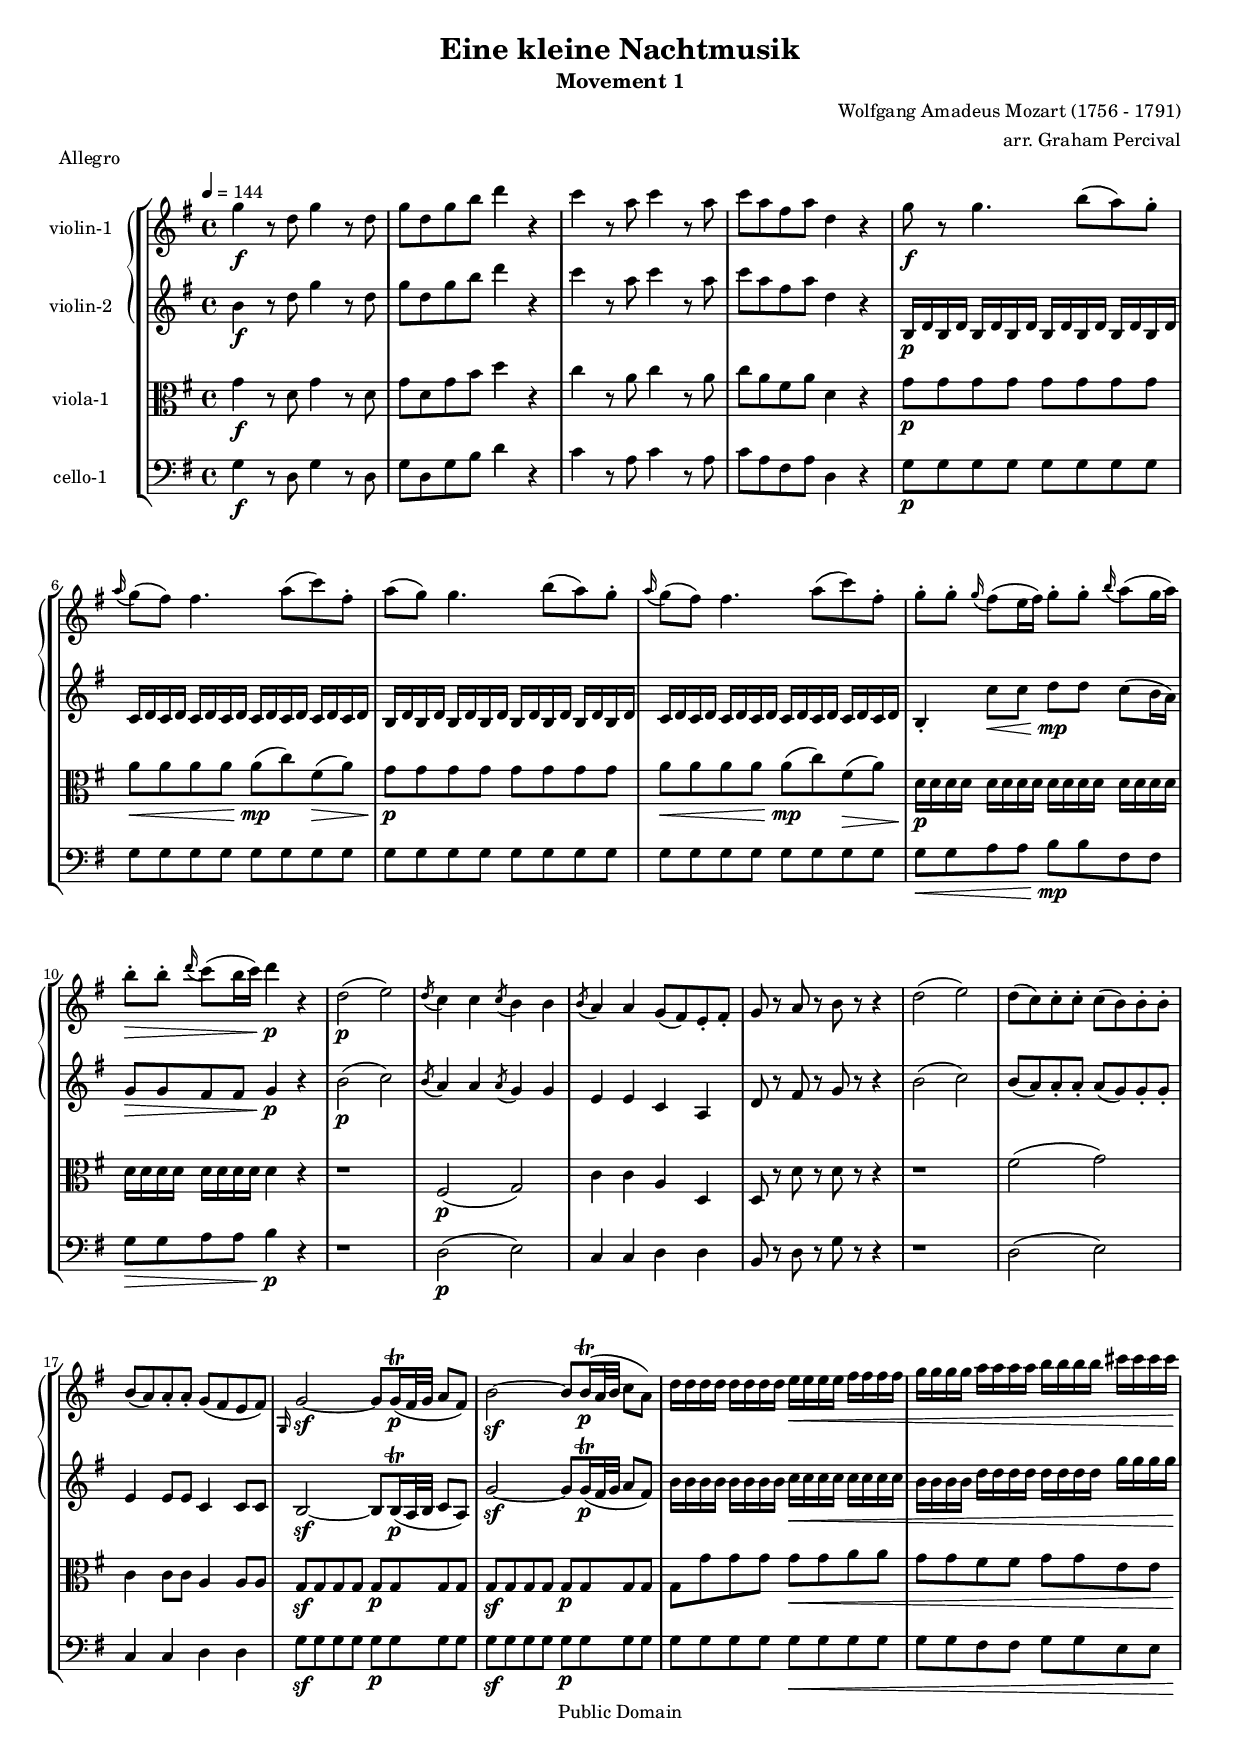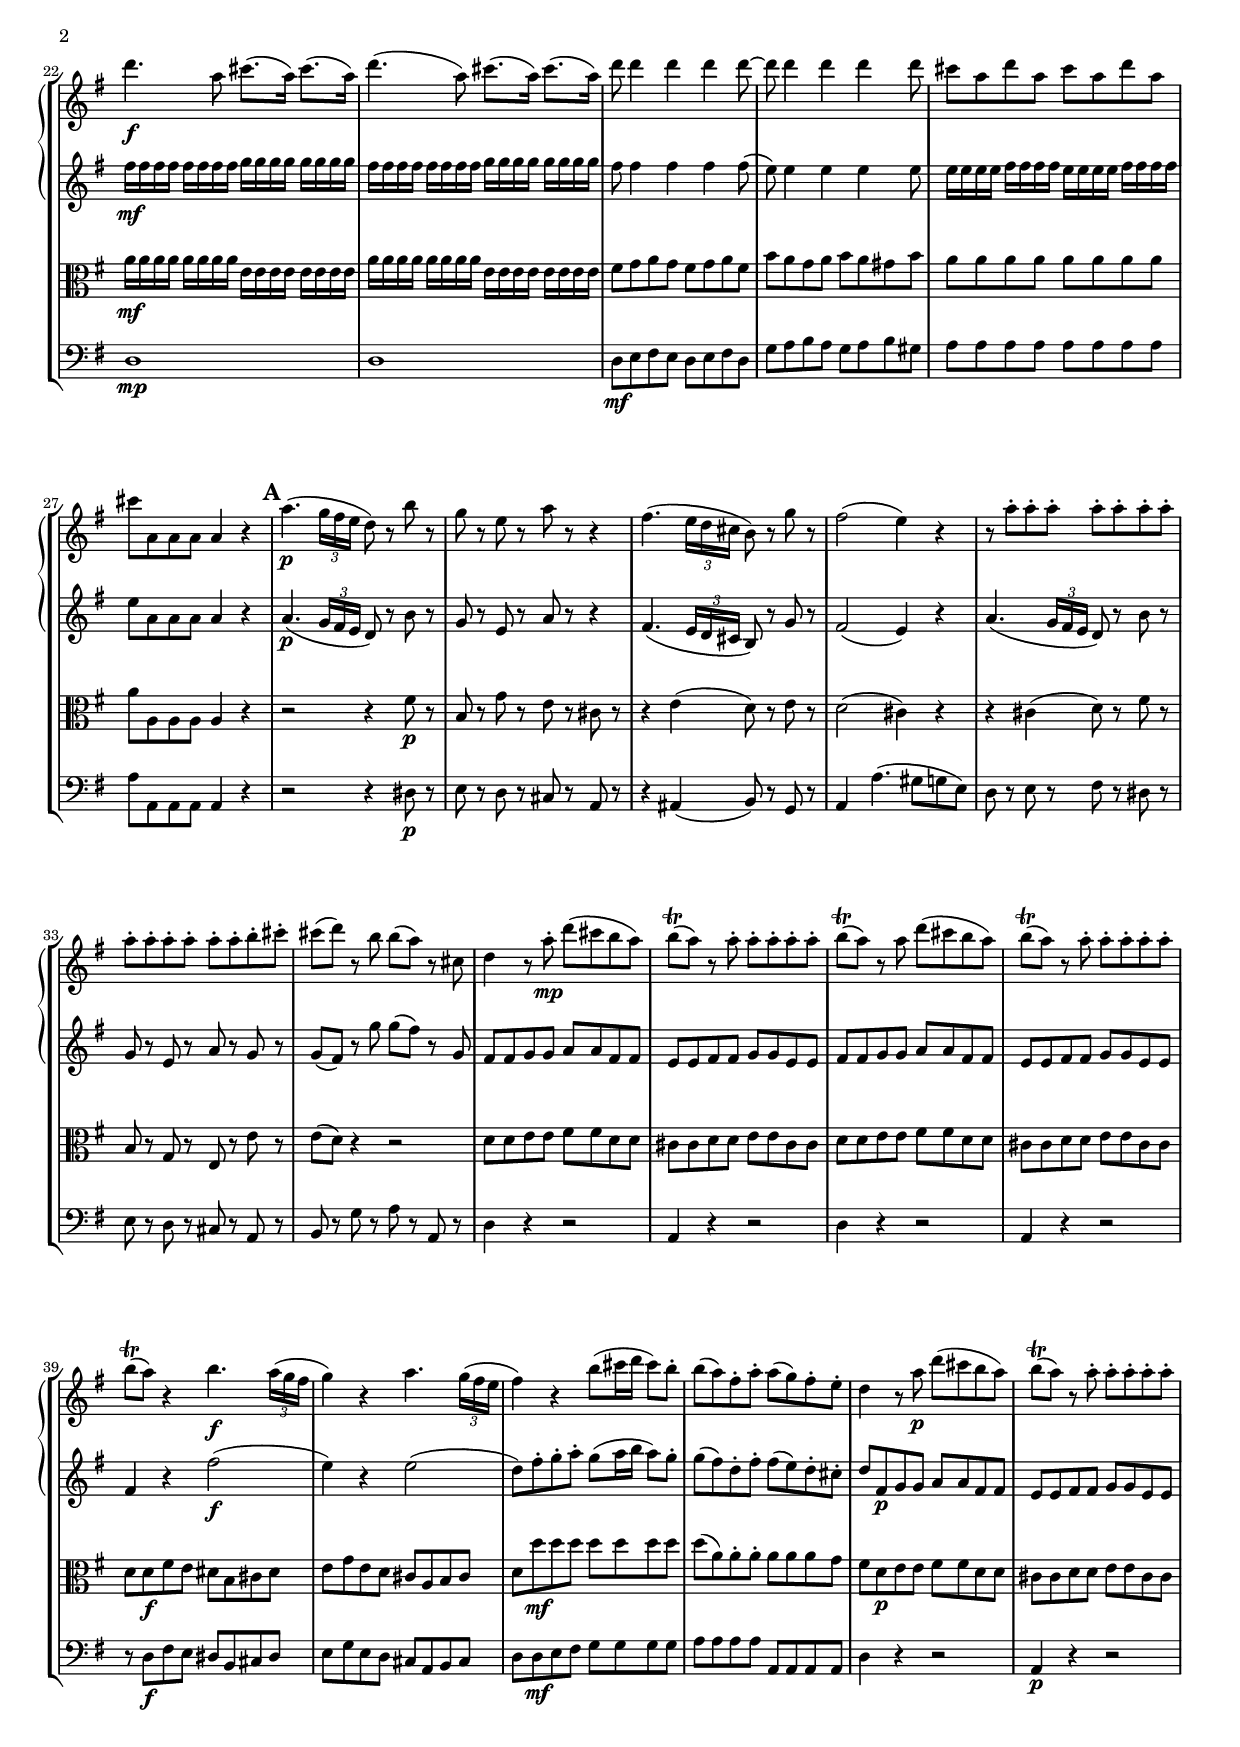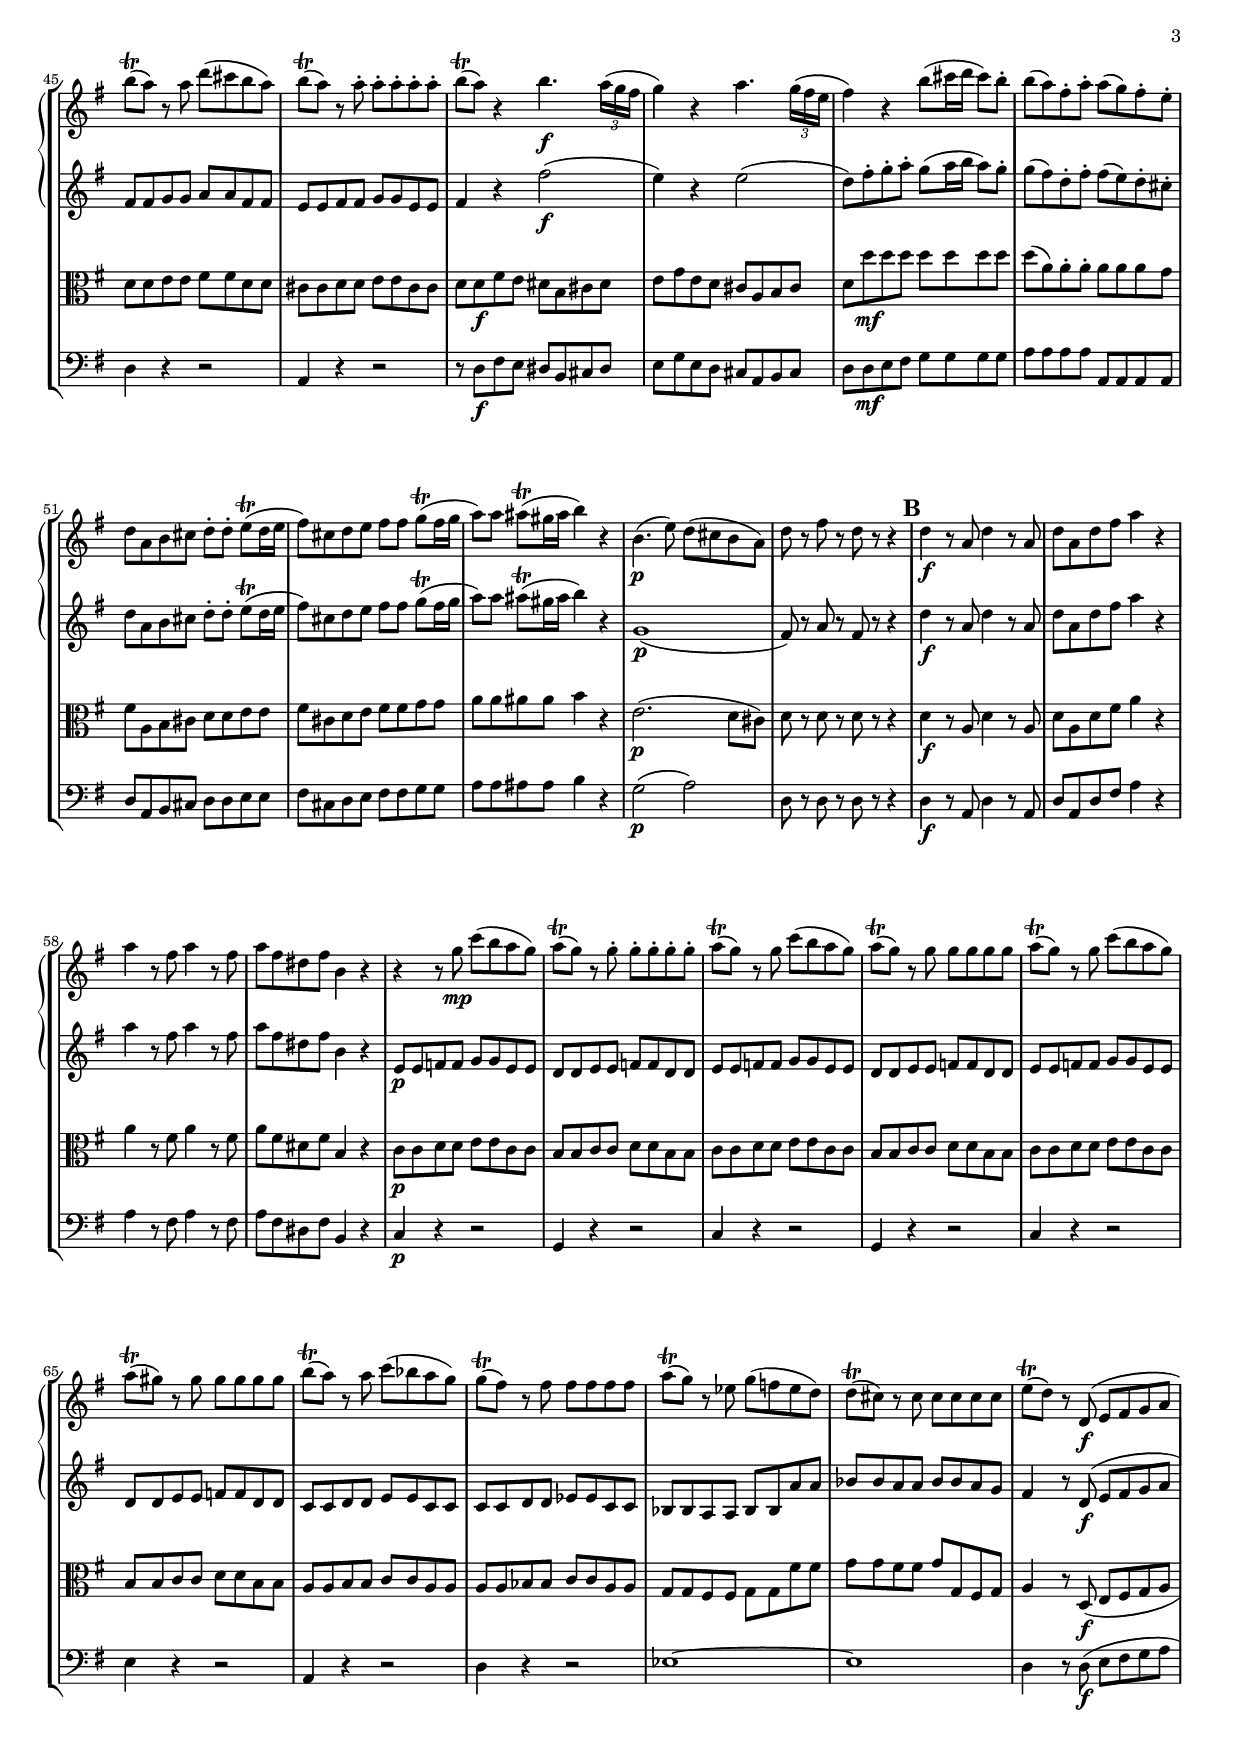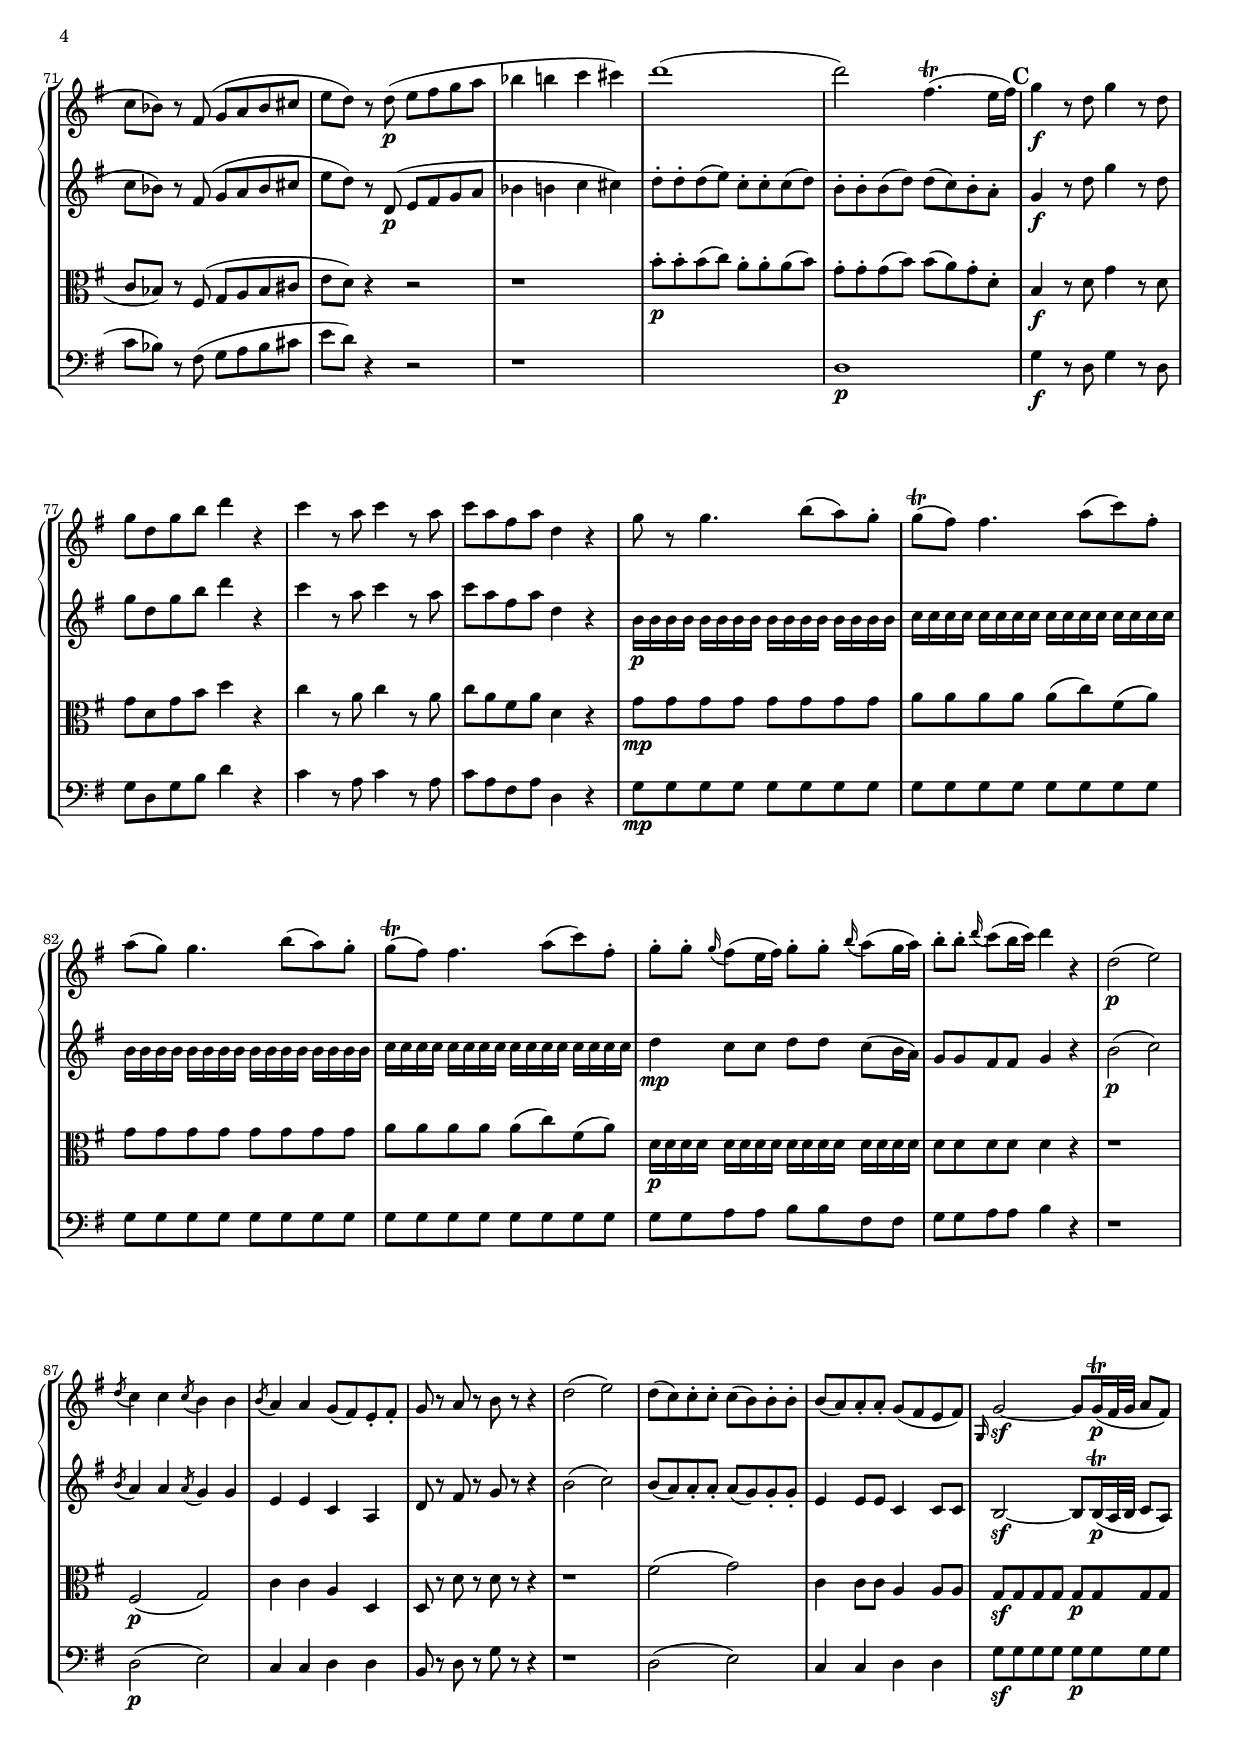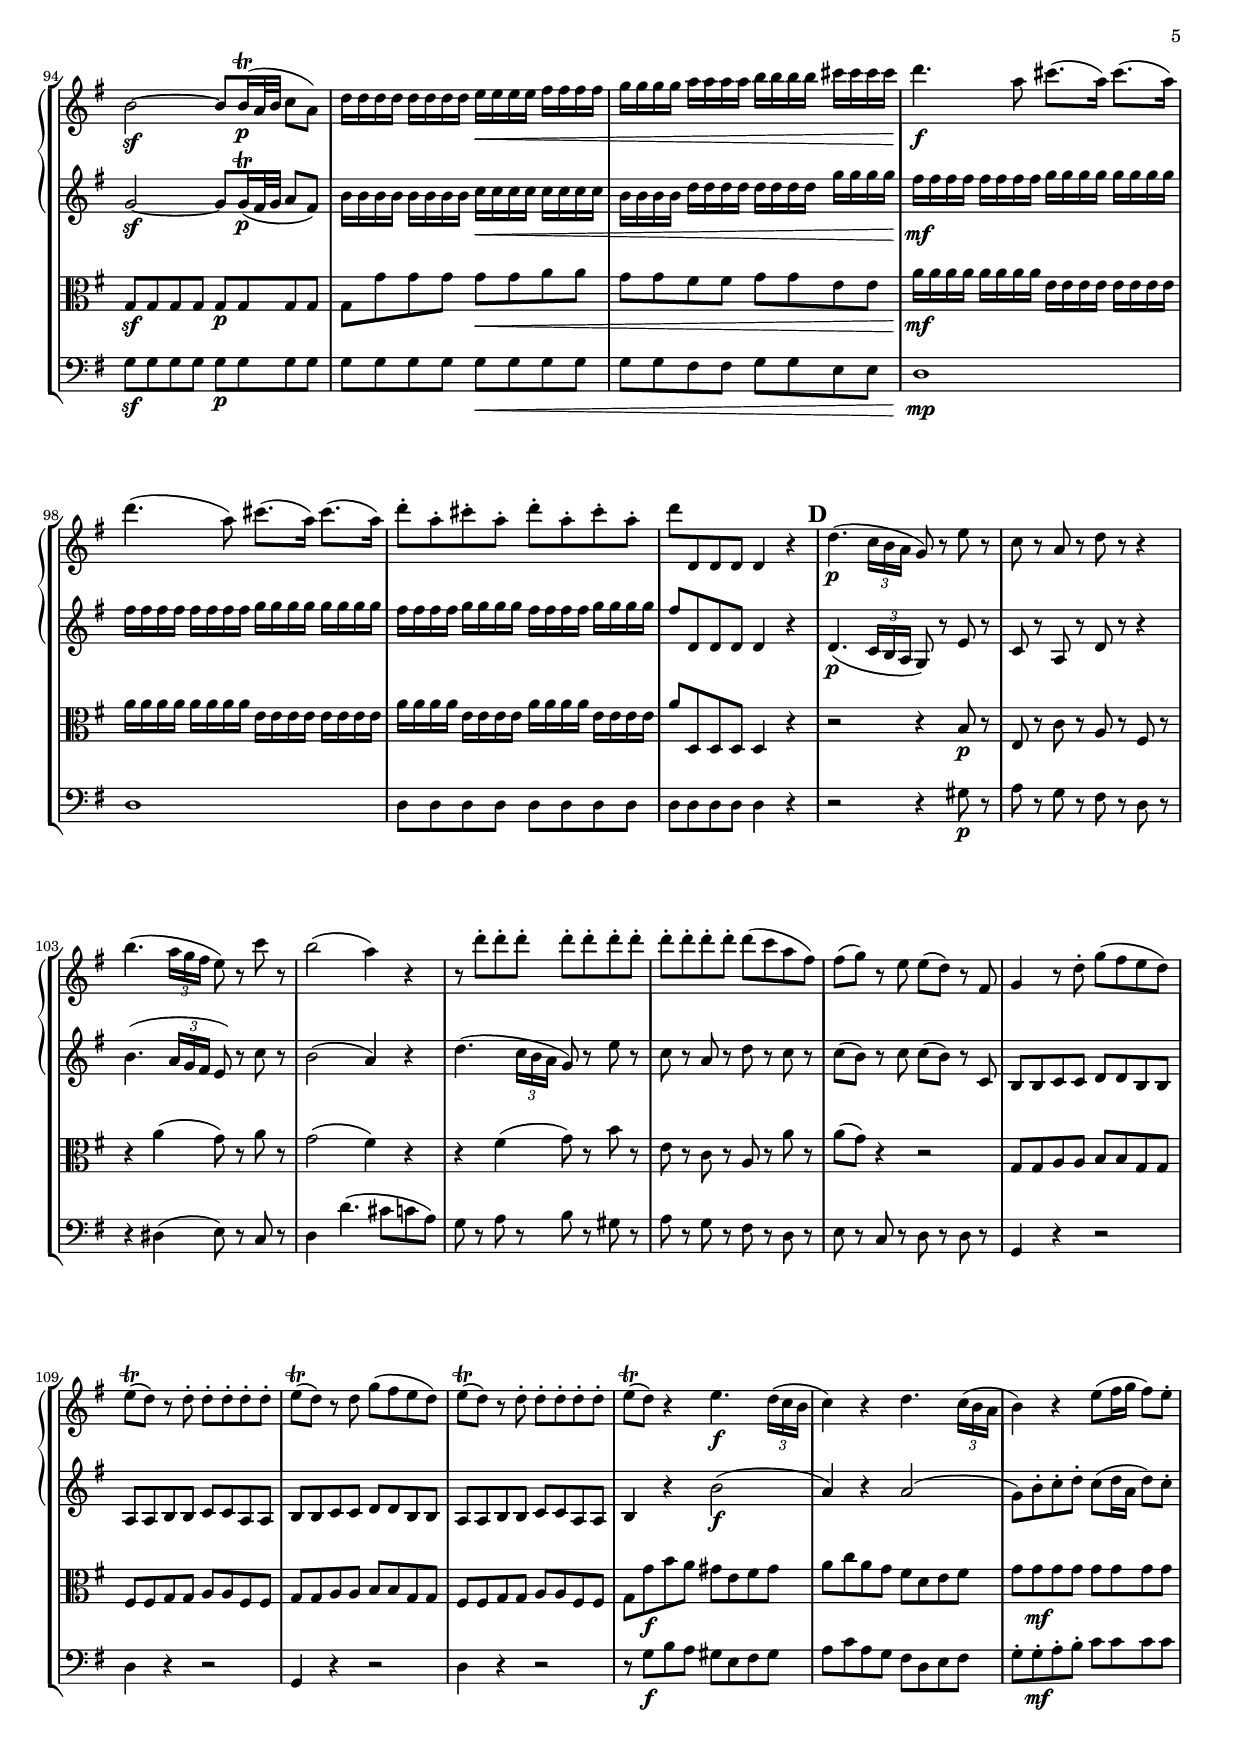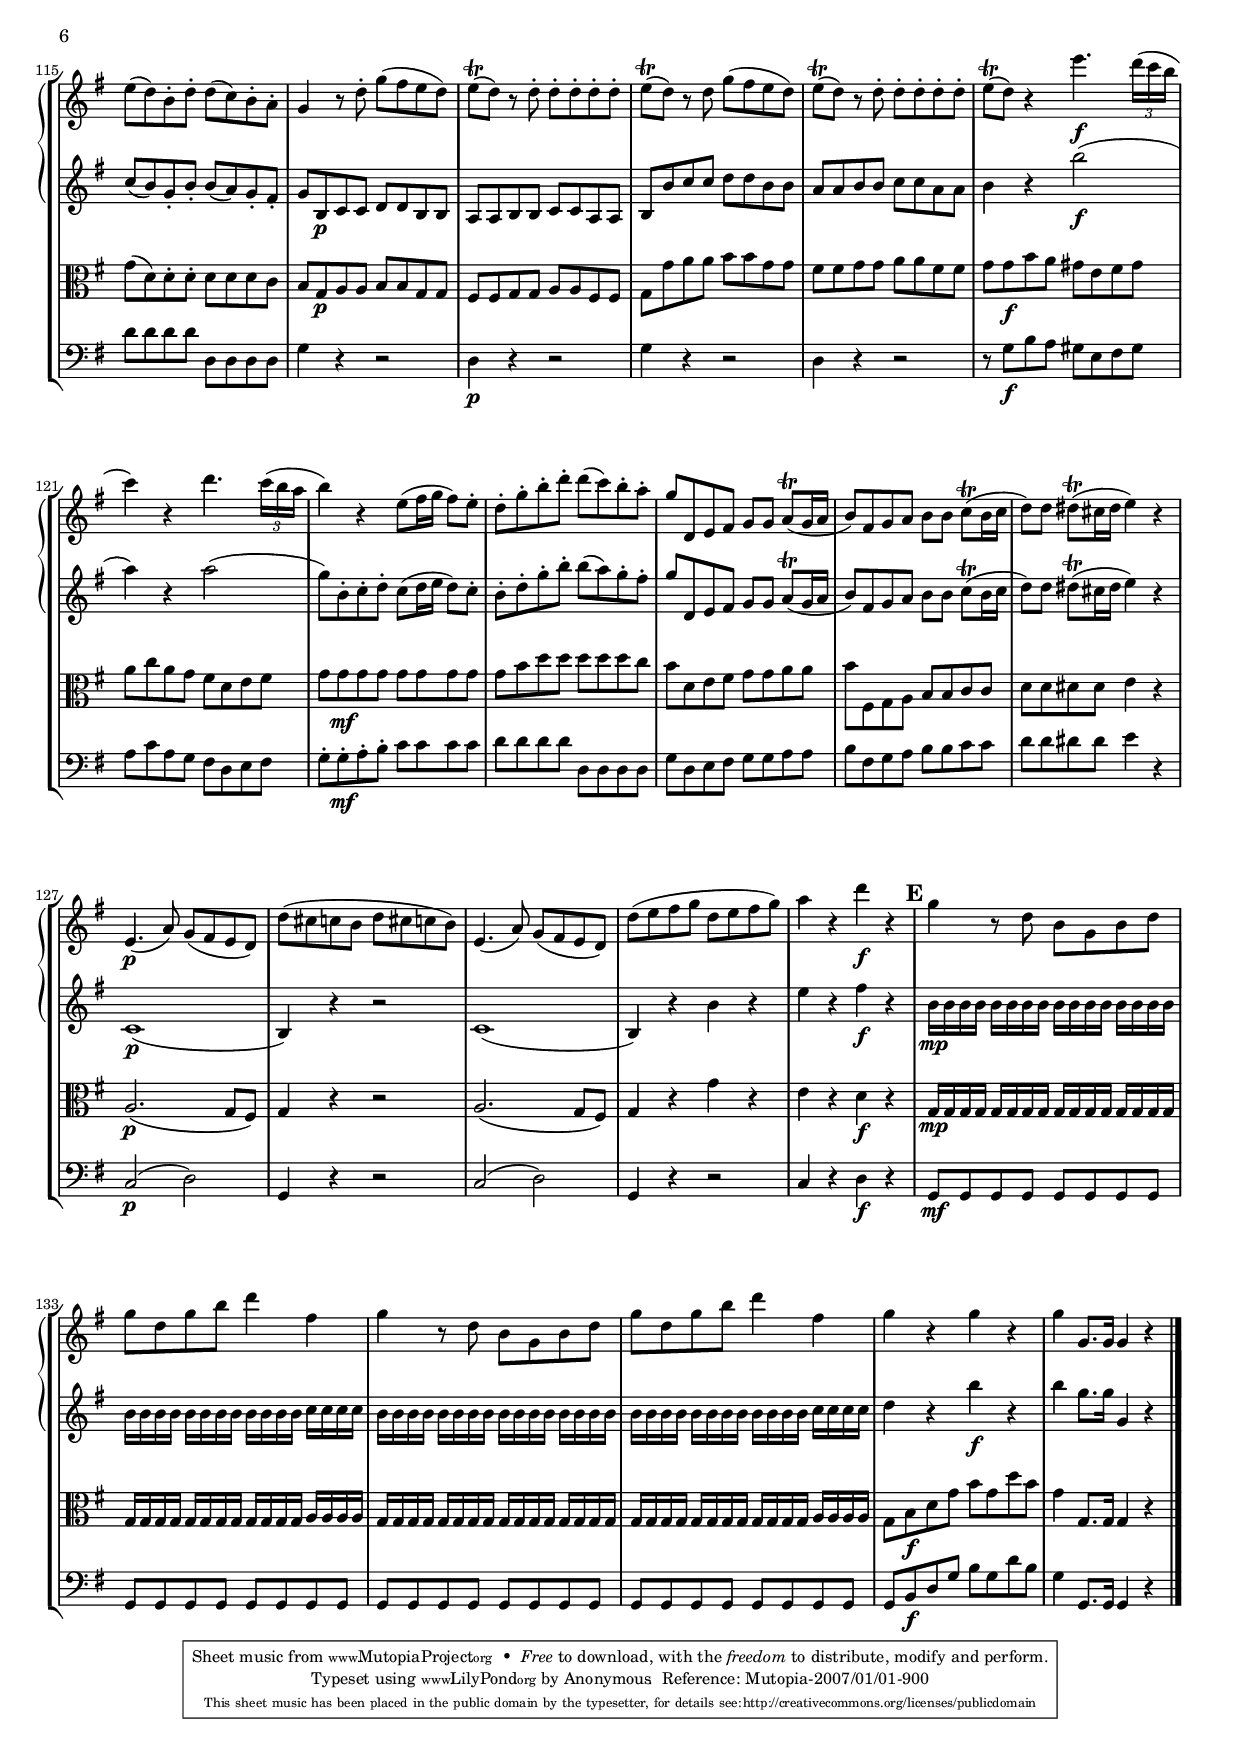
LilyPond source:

\version "2.16.0"

#(set-global-staff-size 16)

%\include "../reduce-whitespace.ly"
%\include "articulate.ly"

\header {
  arranger = "arr. Graham Percival"
title = "Eine kleine Nachtmusik"
subtitle = "Movement 1"
composer = "Wolfgang Amadeus Mozart (1756 - 1791)"
%opus = "K. 525"
piece = "Allegro"
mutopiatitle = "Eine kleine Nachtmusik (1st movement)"
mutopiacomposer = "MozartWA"
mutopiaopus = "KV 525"
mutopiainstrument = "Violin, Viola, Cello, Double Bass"
date = "1787"
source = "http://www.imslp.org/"
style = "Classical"
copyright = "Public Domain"
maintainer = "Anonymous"
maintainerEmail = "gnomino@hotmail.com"
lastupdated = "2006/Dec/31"
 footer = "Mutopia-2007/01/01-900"
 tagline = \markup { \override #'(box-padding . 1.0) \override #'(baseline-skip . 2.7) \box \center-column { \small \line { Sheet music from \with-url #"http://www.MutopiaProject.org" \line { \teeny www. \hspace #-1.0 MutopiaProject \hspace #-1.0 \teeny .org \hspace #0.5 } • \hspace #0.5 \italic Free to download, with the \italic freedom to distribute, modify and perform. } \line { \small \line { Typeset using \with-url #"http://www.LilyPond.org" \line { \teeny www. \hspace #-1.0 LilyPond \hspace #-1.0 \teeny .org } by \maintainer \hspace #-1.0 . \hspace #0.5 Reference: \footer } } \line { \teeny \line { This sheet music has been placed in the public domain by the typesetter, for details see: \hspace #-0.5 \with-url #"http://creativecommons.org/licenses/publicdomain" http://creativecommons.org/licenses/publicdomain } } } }

}


%% Tags the music expression with #'midi
ifmidi = #(define-music-function (parser location music) (ly:music?)
	#{ \tag #'midi $music #})


%% Tags music expression A with #'nmidi and the music expression B with #'midi
%% ("Ifelse midi")
%% Note: A & B cannot be switched, because lilypond (2.11.4) fails with a
%% programming error: minimise_least_squares ():  Nothing to minimise
%% and the music from point onwards is not laid out correctly.
%% (might have something to do with the extra open slur in the midi-only part)
ifemidi = #(define-music-function (parser location musicA musicB) (ly:music? ly:music?)
	#{ $musicA #})

violinOne = \new Voice {
	\set Staff.instrumentName = "violin-1"
	\set Staff.midiInstrument = "violin"
	\set Score.markFormatter = #format-mark-box-barnumbers
	\override MultiMeasureRest #'expand-limit = 1

	\clef treble
	\key g \major
	\time 4/4
	\tempo 4 = 144

	\relative g'' {

		%% primary theme

		g4\f r8 d g4 r8 d
		g d g b d4 r
		c4 r8 a c4 r8 a
		c a fis a d,4 r
		g8\f r g4. b8( a) g-. %% "rocket theme"
		\appoggiatura {a16} g8( fis8) fis4. a8( c) fis,-.
		a( g) g4. b8( a) g-.
		\appoggiatura a16 g8( fis8) fis4. a8( c) fis,-.
		g-. g-. \appoggiatura g16 fis8( e16 fis) g8-. g-. \appoggiatura b16 a8( g16 a)
		b8-.\> b-. \appoggiatura d16 c8( b16 c) d4\p r

		d,2\p( e) %% piano
		\acciaccatura d8 c4 c \acciaccatura c8 b4 b
		\acciaccatura b8 a4 a g8( fis) e-. fis-.
		g8 r a r b r r4
		d2( e)
		d8( c) c-. c-. c( b) b-. b-.
		b( a) a-. a-. g( fis e fis)
		\grace g,16 g'2~\sf g8 g16\p\trill( fis32 g a8 fis) %% sforzando
|
		b2~\sf b8 b16\p\trill( a32 b c8 a)
		d16 d d d d d d d e\< e e e fis fis fis fis
		g16 g g g a a a a b b b b cis cis cis cis
		d4.\f a8 cis8.( a16) cis8.( a16) %% \forte
		d4.( a8) cis8.( a16) cis8.( a16)
		d8 d4 d d d8 ~ d d4 d d d8
		cis8 a d a cis a d a
		cis a, a a a4 r

		%% secondary theme
		
		 \mark \default
		a'4.\p( \times 2/3 { g16 fis e } d8) r b' r
		g r e r a r r4
		fis4.( \times 2/3 { e16 d cis } b8)  r g' r
		fis2( e4) r
		r8 a-. a-. a-. a-. a-. a-. a-.
		a-. a-. a-. a-. a-. a-. b-. cis-.
		cis( d) r b b( a) r cis,
		d4 r8 a'-.\mp d( cis b a)
		\pitchedTrill b\trill( cis a8) r a-. a-. a-. a-. a-.
		\pitchedTrill b\trill( cis a8) r a d( cis b a)
		\pitchedTrill b\trill( cis a8) r a-. a-. a-. a-. a-.
		\pitchedTrill b\trill( cis a8) r4 b4.\f \times 2/3 { a16( g fis }
		g4) r a4. \times 2/3 { g16( fis e }
		fis4) r b8( cis16 d cis8) b-.
		b( a) fis-. a-. a( g) fis-. e-.
		d4 r8 a'\p d( cis b a)
		\pitchedTrill b\trill( cis a8) r a-. a-. a-. a-. a-.
		\ifemidi { \pitchedTrill b\trill( cis } \times 2/3 { b16 cis b } a8) r a d( cis b a)
		\ifemidi { \pitchedTrill b\trill( cis } \times 2/3 { b16 cis b } a8) r a-. a-. a-. a-. a-.
		\ifemidi { \pitchedTrill b\trill( cis } \times 2/3 { b16 cis b } a8) r4 b4.\f \times 2/3 { a16( g fis }
		g4) r a4. \times 2/3 { g16( fis e }
		fis4) r b8( cis16 d cis8) b-.
		b( a) fis-. a-. a( g) fis-. e-.
		d a b cis d-. d-. \ifemidi { e\trill( } \times 2/3 { e16 fis e } d16 e %% tutti
		fis8) cis d e fis fis \ifemidi { g\trill( } \times 2/3 { g16 a g } fis16 g
		a8) a \ifemidi { ais\trill( } \times 2/3 { ais16 b ais } gis16 ais b4) r
		b,4.\p( e8) d( cis b a)
		d r fis r d r r4

		%% development

		
		 \mark \default
		d4\f r8 a d4 r8 a
		d a d fis a4 r
		a4 r8 fis a4 r8 fis
		a fis dis fis b,4 r
		
		r r8 g'8\mp c( b a g)
		\ifemidi { a\trill( } \times 2/3 { a16 b a } g8) r g-. g-. g-. g-. g-.
		\ifemidi { a\trill( } \times 2/3 { a16 b a } g8) r g c( b a g)
		\ifemidi { a\trill( } \times 2/3 { a16 b a } g8) r g g g g g
		\ifemidi { a\trill( } \times 2/3 { a16 b a } g8) r g c( b a g)
		\ifemidi { a\trill( } \times 2/3 { a16 b a } gis8) r gis gis gis gis gis
		\ifemidi { b\trill( } \times 2/3 { b16 c b } a8) r a c( bes a g)
		\ifemidi { g\trill( } \times 2/3 { g16 a g } fis8) r fis fis fis fis fis
		\ifemidi { a\trill( } \times 2/3 { a16 b a } g8) r es g( f es d)
		\ifemidi { d\trill( } \times 2/3 { d16 e d } cis8) r cis cis cis cis cis
		\ifemidi { e\trill( } \times 2/3 { e16 fis e } d8) r d,\f( e fis g a %% forte
		c bes) r fis( g a bes cis
		e d) r d\p( e fis g a
		bes4 b c cis)
		d1(
		d2) \ifemidi { fis,4.\trill( } \repeat unfold 6 { g32 fis } e16 fis)
		
		%% recapulation
		%% primary theme
		
		\mark \default %% no break (no rest)
		g4\f r8 d g4 r8 d
		g d g b d4 r
		c4 r8 a c4 r8 a
		c a fis a d,4 r
		g8 r g4. b8( a) g-. %% "rocket theme"
		\ifemidi { g\trill( } { a32( g a g } fis8) fis4. a8( c) fis,-.
		a( g) g4. b8( a) g-.
		\ifemidi { g\trill( } { a32( g a g } fis8) fis4. a8( c) fis,-.
		g-. g-. \appoggiatura g16 fis8( e16 fis) g8-. g-. \appoggiatura b16 a8( g16 a)
		b8-. b-. \appoggiatura d16 c8( b16 c) d4 r
		d,2\p( e) %% piano
		\acciaccatura d8 c4 c \acciaccatura c8 b4 b
		\acciaccatura b8 a4 a g8( fis) e-. fis-.
		g8 r a r b r r4
		d2( e)
		d8( c) c-. c-. c( b) b-. b-.
		b( a) a-. a-. g( fis e fis)
		\grace g,16 g'2~\sf g8 \ifemidi { g16\p\trill( } { a32\p( g } fis32 g a8 fis) %% sforzando
		b2~\sf b8 \ifemidi { b16\p\trill( } { c32\p( b } a32 b c8 a)
		d16 d d d d d d d e\< e e e fis fis fis fis
		g g g g a a a a b b b b cis cis cis cis |
		d4.\f a8 cis8.( a16) cis8.( a16) %% \forte
		d4.( a8) cis8.( a16) cis8.( a16)
		d8-. a-. cis-. a-. d-. a-. cis-. a-.
		d d,, d d d4 r
		
		%% secondary theme
		
		 \mark \default
		d'4.\p( \times 2/3 { c16 b a } g8) r e' r
		c r a r d r r4
		b'4.( \times 2/3 { a16 g fis } e8)  r c' r
		b2( a4) r
		r8 d-. d-. d-. d-. d-. d-. d-.
		d-. d-. d-. d-. d( c a fis)
		fis( g) r e e( d) r fis,
		g4 r8 d'-. g( fis e d)
		\ifemidi { e\trill( } \times 2/3 { e16 fis e } d8) r d-. d-. d-. d-. d-.
		\ifemidi { e\trill( } \times 2/3 { e16 fis e } d8) r d g( fis e d)
		\ifemidi { e\trill( } \times 2/3 { e16 fis e } d8) r d-. d-. d-. d-. d-.
		\ifemidi { e\trill( } \times 2/3 { e16 fis e } d8) r4 e4.\f \times 2/3 { d16( c b }
		c4) r d4. \times 2/3 { c16( b a }
		b4) r e8( fis16 g fis8) e-.
		e( d) b-. d-. d( c) b-. a-.
		g4 r8 d'-. g( fis e d)
		\ifemidi { e\trill( } \times 2/3 { e16 fis e } d8) r d-. d-. d-. d-. d-.
		\ifemidi { e\trill( } \times 2/3 { e16 fis e } d8) r d g( fis e d)
		\ifemidi { e\trill( } \times 2/3 { e16 fis e } d8) r d-. d-. d-. d-. d-.
		\ifemidi { e\trill( } \times 2/3 { e16 fis e } d8) r4 e'4.\f \times 2/3 { d16( c b }
		c4) r d4. \times 2/3 { c16( b a }
		b4) r e,8( fis16 g fis8) e-.
		d-. g-. b-. d-. d( c) b-. a-.
		g d, e fis g g \ifemidi { a\trill( } \times 2/3 { a16 b a } g16 a %% tutti
		b8) fis g a b b \ifemidi { c\trill( } \times 2/3 { c16 d c } b16 c
		d8) d \ifemidi { dis\trill( } \times 2/3 { dis16 e dis } cis16 dis e4) r
		e,4.\p( a8) g( fis e d)
		d'( cis c b d cis c b)
		e,4.( a8) g( fis e d)
		d'( e fis g d e fis g)
		a4 r d\f r %% forte
		 \mark \default
		g, r8 d b g b d %% coda theme
		g d g b d4 fis,
		g r8 d b g b d
		g d g b d4 fis,
		g r g r
		g g,8. g16 g4 r


}}

violinTwo = \new Voice {
	\set Staff.instrumentName = "violin-2"
	\set Staff.midiInstrument = "violin"
	\set Score.markFormatter = #format-mark-box-barnumbers
	\override MultiMeasureRest #'expand-limit = 1

	\clef treble
	\key g \major
	\time 4/4
	\tempo 4 = 144

	\relative g'' {

		%% primary theme

		b,4\f r8 d g4 r8 d
		g d g b d4 r
		c4 r8 a c4 r8 a
		c a fis a d,4 r
		b,16\p d b d b d b d 
		  b16 d b d b d b d 
		c16 d c d c d c d
		  c16 d c d c d c d
		b16 d b d b d b d 
		  b16 d b d b d b d 
		c16 d c d c d c d
		  c16 d c d c d c d
		b4-. c'8\< c d\mp d c( b16 a)
		g8\> g fis fis g4\p r

		b2\p( c) %% piano
		\acciaccatura b8 a4 a \acciaccatura a8 g4 g
		e4 e c a
		d8 r fis r g r r4
		b2( c)
		b8( a) a-. a-. a( g) g-. g-.
		e4 e8 e c4 c8 c
		b2~\sf b8 \ifemidi { b16\p\trill( } { c32\p b } a32 b c8 a) %% sforzando
		g'2~\sf g8 \ifemidi { g16\p\trill( } { a32\p g } fis32 g a8 fis)
		b16 b b b b b b b c\< c c c c c c c
		b16 b b b d d d d d d d d g g g g
		fis\mf fis fis fis fis fis fis fis g g g g g g g g |
		fis16 fis fis fis fis fis fis fis g g g g g g g g |
		fis8 fis4 fis fis fis8(
		e) e4 e e e8
		e16 e e e fis fis fis fis e e e e fis fis fis fis
		e8 a, a a a4 r

		%% secondary theme

		 \mark \default
		a4.\p( \times 2/3 { g16 fis e } d8) r b' r
		g r e r a r r4
		fis4.( \times 2/3 { e16 d cis } b8)  r g' r
		fis2( e4) r
		a4.( \times 2/3 { g16 fis e } d8) r b' r
		g r e r a r g r
		g( fis) r g' g( fis) r g,
		fis fis g g a a fis fis
		e e fis fis g g e e
		fis fis g g a a fis fis
		e e fis fis g g e e
		fis4 r fis'2\f(
		e4) r e2(
		d8) fis-. g-. a-. g( a16 b a8) g-.
		g( fis) d-. fis-. fis( e) d-. cis-.
		d fis,\p g g a a fis fis
		e e fis fis g g e e
		fis fis g g a a fis fis
		e e fis fis g g e e
		fis4 r fis'2\f(
		e4) r e2(
		d8) fis-. g-. a-. g( a16 b a8) g-.
		g( fis) d-. fis-. fis( e) d-. cis-.
		d a b cis d-. d-. \ifemidi { e\trill( } \times 2/3 { e16 fis e } d16 e %% tutti
		fis8) cis d e fis fis \ifemidi { g\trill( } \times 2/3 { g16 a g } fis16 g
		a8) a \ifemidi { ais\trill( } \times 2/3 { ais16 b ais } gis16 ais b4) r
		g,1\p(
		fis8) r a r fis r r4

		%% development

		 \mark \default
		d'4\f r8 a d4 r8 a
		d a d fis a4 r
		a4 r8 fis a4 r8 fis
		a fis dis fis b,4 r
		
		e,8\p e f f g g e e
		d d e e f f d d
		e e f f g g e e
		d d e e f f d d
		e e f f g g e e
		d d e e f f d d
		c c d d e e c c
		c c d d es es c c
		bes bes a a bes bes a' a
		bes bes a a bes bes a g
		fis4 r8 d\f( e fis g a %% forte
		c bes) r fis( g a bes cis
		e d) r d,\p( e fis g a
		bes4 b c cis)
		d8-. d-. d( e) c-. c-. c( d)
		b-. b-. b( d) d( c) b-. a-.
		
		%% recapulation
		%% primary theme
		
		\mark \default
		g4\f r8 d' g4 r8 d
		g d g b d4 r
		c4 r8 a c4 r8 a
		c a fis a d,4 r
		b16\p b b b b b b b b b b b b b b b
		c c c c c c c c c c c c c c c c |
		b16 b b b b b b b b b b b b b b b
		c c c c c c c c c c c c c c c c |		
		d4\mp c8 c d d c( b16 a)
		g8 g fis fis g4 r
		b2\p( c) %% piano
		\acciaccatura b8 a4 a \acciaccatura a8 g4 g
		e4 e c a
		d8 r fis r g r r4
		b2( c)
		b8( a) a-. a-. a( g) g-. g-.
		e4 e8 e c4 c8 c
		b2~\sf b8 \ifemidi { b16\p\trill( } { c32\p b } a32 b c8 a) %% sforzando
		g'2~\sf g8 \ifemidi { g16\p\trill( } { a32\p g } fis32 g a8 fis)
		b16 b b b b b b b c\< c c c c c c c |
		b b b b d d d d d d d d g g g g |
		fis\mf fis fis fis fis fis fis fis g g g g g g g g |
		fis fis fis fis fis fis fis fis g g g g g g g g |
		fis fis fis fis g g g g fis fis fis fis g g g g |
		fis8 d, d d d4 r
		
		%% secondary theme

		 \mark \default
		d4.\p( \times 2/3 { c16 b a } g8) r e' r
		c r a r d r r4
		b'4.( \times 2/3 { a16 g fis } e8)  r c' r
		b2( a4) r
		d4.( \times 2/3 { c16 b a } g8) r e' r
		c r a r d r c r
		c( b) r c c( b) r c,
		b b c c d d b b
		a a b b c c a a
		b b c c d d b b
		a a b b c c a a
		b4 r b'2\f(
		a4) r a2(
		g8) b-. c-. d-. c( d16 a d8) c-.
		c( b) g-. b-. b( a) g-. fis-.
		g b,\p c c d d b b
		a a b b c c a a
		b b' c c d d b b
		a a b b c c a a
		b4 r b'2\f(
		a4) r  a2(
		g8) b,-. c-. d-. c( d16 e d8) c-.
		b-. d-. g-. b-. b( a) g-. fis-.
		g d, e fis g g \ifemidi { a\trill( } \times 2/3 { a16 b a } g16 a %% tutti
		b8) fis g a b b \ifemidi { c\trill( } \times 2/3 { c16 d c } b16 c
		d8) d \ifemidi { dis\trill( } \times 2/3 { dis16 e dis } cis16 dis e4) r
		c,1\p(
		b4) r r2
		c1(
		b4) r b' r
		e r fis\f r %% forte
		 \mark \default
		b,16\mp b b b b b b b b b b b b b b b
		b b b b b b b b b b b b c c c c
		b16 b b b b b b b b b b b b b b b
		b b b b b b b b b b b b c c c c |
		d4 r b'\f r
		b g8. g16 g,4 r
		
		\bar "|."


}}


viola = \new Voice {
	\set Staff.instrumentName = "viola-1"
	\set Staff.midiInstrument = "viola"
	\set Score.markFormatter = #format-mark-box-barnumbers
	\override MultiMeasureRest #'expand-limit = 1

	\clef alto
	\key g \major
	\time 4/4
	\tempo 4=144

	\relative g' {

		%% primary theme

		g4\f r8 d g4 r8 d
		g d g b d4 r
		c4 r8 a c4 r8 a
		c a fis a d,4 r
		g8\p g g g g g g g %% "rocket theme"
		a\< a a a a(\mp c) fis,(\> a)
		g\p g g g g g g g
		a\< a a a a(\mp c) fis,(\> a)
		d,16\p d d d d d d d
		  d16 d d d d d d d
		d16 d d d d d d d d4 r
		r1 %% piano
		fis,2\p( g)
		c4 c a d,
		d8 r d' r d r r4
		r1
		fis2( g)
		c,4 c8 c a4 a8 a
		g\sf g g g g\p g g g %% sforzando
		g\sf g g g g\p g g g
		g g' g g g\< g a a
		g g fis fis g g e e
		a16\mf a a a a a a a e e e e e e e e
		a a a a a a a a e e e e e e e e
|
		fis8 g a g fis g a fis
		b a g a b a gis b
		a a a a a a a a
		a a, a a a4 r

		%% secondary theme
		
		 \mark \default
		r2 r4 fis'8\p r
		b, r g' r e r cis r
		r4 e( d8)  r e r
		d2( cis4) r
		r cis( d8) r fis r
		b, r g r e r e' r
		e( d) r4 r2
		d8 d e e fis fis d d
		cis cis d d e e cis cis
		d d e e fis fis d d
		cis cis d d e e cis cis
		d d\f fis e dis b cis dis
		e g e d cis a b cis
		d d'\mf d d d d d d
		d( a) a-. a-. a a a g
		fis d\p e e fis fis d d
		cis cis d d e e cis cis
		d d e e fis fis d d
		cis cis d d e e cis cis
		d d\f fis e dis b cis dis
		e g e d cis a b cis
		d d'\mf d d d d d d
		d( a) a-. a-. a a a g
		fis a, b cis d d e e %% tutti
		fis cis d e fis fis g g
		a a ais ais b4 r
		e,2.\p( d8 cis)
		d r d r d r r4

		%% development

		
		 \mark \default
		d4\f r8 a d4 r8 a
		d a d fis a4 r
		a4 r8 fis a4 r8 fis
		a fis dis fis b,4 r
		
		c8\p c d d e e c c
		b b c c d d b b
		c c d d e e c c
		b b c c d d b b
		c c d d e e c c
		b b c c d d b b
		a a b b c c a a
		a a bes bes c c a a
		g g fis fis g g fis' fis
		g g fis fis g g, fis g
		a4 r8 d,\f( e fis g a %% forte
		c bes) r fis( g a bes cis
		e d) r4 r2
		r1
		b'8\p-. b-. b( c) a-. a-. a( b)
		g-. g-. g( b) b( a) g-. d-.
		
		%% recapulation
		%% primary theme
		
		\mark \default
		b4\f r8 d g4 r8 d
		g d g b d4 r
		c4 r8 a c4 r8 a
		c a fis a d,4 r
		g8\mp g g g g g g g %% "rocket theme"
		a a a a a( c) fis,( a)
		g g g g g g g g
		a a a a a( c) fis,( a)
		d,16\p d d d d d d d d d d d d d d d |
		d8 d d d d4 r4
		r1 %% piano
		fis,2\p( g)
		c4 c a d,
		d8 r d' r d r r4
		r1
		fis2( g)
		c,4 c8 c a4 a8 a
		g\sf g g g g\p g g g %% sforzando
		g\sf g g g g\p g g g
		g g' g g g\< g a a
		g g fis fis g g e e
		a16\mf a a a a a a a e e e e e e e e
		a a a a a a a a e e e e e e e e
		a a a a e e e e a a a a e e e e |
		a8 d,, d d d4 r
		
		%% secondary theme
		
		 \mark \default
		r2 r4 b'8\p r
		e, r c' r a r fis r
		r4 a'( g8)  r a r
		g2( fis4) r
		r fis( g8) r b r
		e, r c r a r a' r
		a( g) r4 r2
		g,8 g a a b b g g
		fis fis g g a a fis fis
		g g a a b b g g
		fis fis g g a a fis fis
		g g'\f b a gis e fis gis
		a c a g fis d e fis
		g g\mf g g g g g g
		g( d) d-. d-. d d d c
		b g\p a a b b g g
		fis fis g g a a fis fis
		g g' a a b b g g
		fis fis g g a a fis fis
		g g\f b a gis e fis gis
		a c a g fis d e fis
		g g\mf g g g g g g
		g b d d d d d c
		b d, e fis g g a a %% tutti
		b fis, g a b b c c
		d d dis dis e4 r
		a,2.\p( g8 fis)
		g4 r r2
		a2.( g8 fis)
		g4 r g' r
		e r d\f r %% forte
		 \mark \default
		g,16\mp g g g g g g g g g g g g g g g 
		g g g g g g g g g g g g a a a a
		g g g g g g g g g g g g g g g g 
		g g g g g g g g g g g g a a a a |
		g8 b\f d g b g d' b
		g4 g,8. g16 g4 r
		
		\bar "|."

}}


cello = \new Voice {
	\set Staff.instrumentName = "cello-1"
	\set Staff.midiInstrument = "cello"
	\set Score.markFormatter = #format-mark-box-barnumbers
	\override MultiMeasureRest #'expand-limit = 1

	\clef bass
	\key g \major
	\time 4/4
	\tempo 4=144

	\relative g {

		%% primary theme

		g4\f r8 d g4 r8 d
		g d g b d4 r
		c4 r8 a c4 r8 a
		c a fis a d,4 r
		g8\p g g g g g g g %% "rocket theme"
		g g g g g g g g
		g g g g g g g g
		g g g g g g g g
		g\< g a a b\mp b fis fis
		g\> g a a b4\p r
		r1 %% piano
		d,2\p( e)
		c4 c d d
		b8 r d r g r r4
		r1
		d2( e)
		c4 c d d
		g8\sf g g g g\p g g g %% sforzando
		g\sf g g g g\p g g g
		g g g g g\< g g g
		g g fis fis g g e e
		d1\mp
		d
		d8\mf e fis e d e fis d
		g a b a g a b gis
		a a a a a a a a
		a a, a a a4 r

		%% secondary theme
		
		 \mark \default
		r2 r4 dis8\p r
		e r d r cis r a r
		r4 ais( b8)  r g r
		a4 a'4.( gis8 g e) 
		d r e r fis r dis r
		e r d r cis r a r
		b r g' r a r a, r
		d4 r r2
		a4 r r2
		d4 r r2
		a4 r r2
		r8 d\f fis e dis b cis dis
		e g e d cis a b cis
		d d\mf e fis g g g g
		a a a a a, a a a
		d4 r r2
		a4\p r r2
		d4 r r2
		a4 r r2
		r8 d\f fis e dis b cis dis
		e g e d cis a b cis
		d d\mf e fis g g g g
		a a a a a, a a a
		d a b cis d d e e %% tutti
		fis8 cis d e fis fis g g
		a a ais ais b4 r
		g2\p( a)
		d,8 r d r d r r4

		%% development

		
		 \mark \default
		d4\f r8 a d4 r8 a
		d a d fis a4 r
		a4 r8 fis a4 r8 fis
		a fis dis fis b,4 r
		
		c4\p r r2
		g4 r r2
		c4 r r2
		g4 r r2
		c4 r r2
		e4 r r2
		a,4 r r2
		d4 r r2
		es1~
		es
		d4 r8 d\f( e fis g a %% forte
		c bes) r fis( g a bes cis
		e d) r4 r2
		r1*2
		d,1\p
		
		%% recapulation
		%% primary theme

		\mark \default
		g4\f r8 d g4 r8 d
		g d g b d4 r
		c4 r8 a c4 r8 a
		c a fis a d,4 r
		g8\mp g g g g g g g %% "rocket theme"
		g g g g g g g g
		g g g g g g g g
		g g g g g g g g
		g g a a b b fis fis
		g g a a b4 r
		r1 %% piano
		d,2\p( e)
		c4 c d d
		b8 r d r g r r4
		r1
		d2( e)
		c4 c d d
		g8\sf g g g g\p g g g %% sforzando
		g\sf g g g g\p g g g
		g g g g g\< g g g
		g g fis fis g g e e
		d1\mp
		d
		d8 d d d d d d d
		d d d d d4 r
		
		%% secondary theme
		
		 \mark \default
		r2 r4 gis8\p r
		a r g r fis r d r
		r4 dis( e8)  r c r
		d4 d'4.( cis8 c a) 
		g r a r b r gis r
		a r g r fis r d r
		e r c r d r d r
		g,4 r r2
		d'4 r r2
		g,4 r r2
		d'4 r r2
		r8 g\f b a gis e fis gis
		a c a g fis d e fis
		g-. g-.\mf a-. b-. c c c c
		d d d d d, d d d
		g4 r r2
		d4\p r r2
		g4 r r2
		d4 r r2
		r8 g\f b a gis e fis gis
		a c a g fis d e fis
		g-. g-.\mf a-. b-. c c c c
		d d d d d, d d d
		g d e fis g g a a %% tutti
		b fis g a b b c c
		d d dis dis e4 r
		c,2(\p d)
		g,4 r r2
		c( d)
		g,4 r r2
		c4 r d\f r %% forte
		 \mark \default
		g,8\mf g g g g g g g %% coda theme
		g g g g g g g g
		g g g g g g g g
		g g g g g g g g
		g b\f d g b g d' b
		g4 g,8. g16 g4 r
		
		\bar "|."


}}



mvtOne =
  %\articulate <<
  %<<
 \new StaffGroup <<
	\new GrandStaff <<
 		\violinOne
 		\violinTwo
	>>
	\viola
	\cello
>>

\book {
%	\header {
%		%\include "headers.ly"
%	}
	\score {
		\mvtOne
%		%\layout {}
   \layout{}
  \midi{}
	 }
%	\paper {
%		#(layout-set-absolute-staff-size (* 4.4 mm))
%		%%system-count = 20 %% can't do this for letter
%		ragged-bottom = ##f
%		ragged-last-bottom = ##f
%	}
}

%\book {
%	\score {
%		%\iftop \unfoldRepeats \withmidi \mvtOne
%		\midi {
%			\tempo 4 = 144
%		}
%	}
% }
